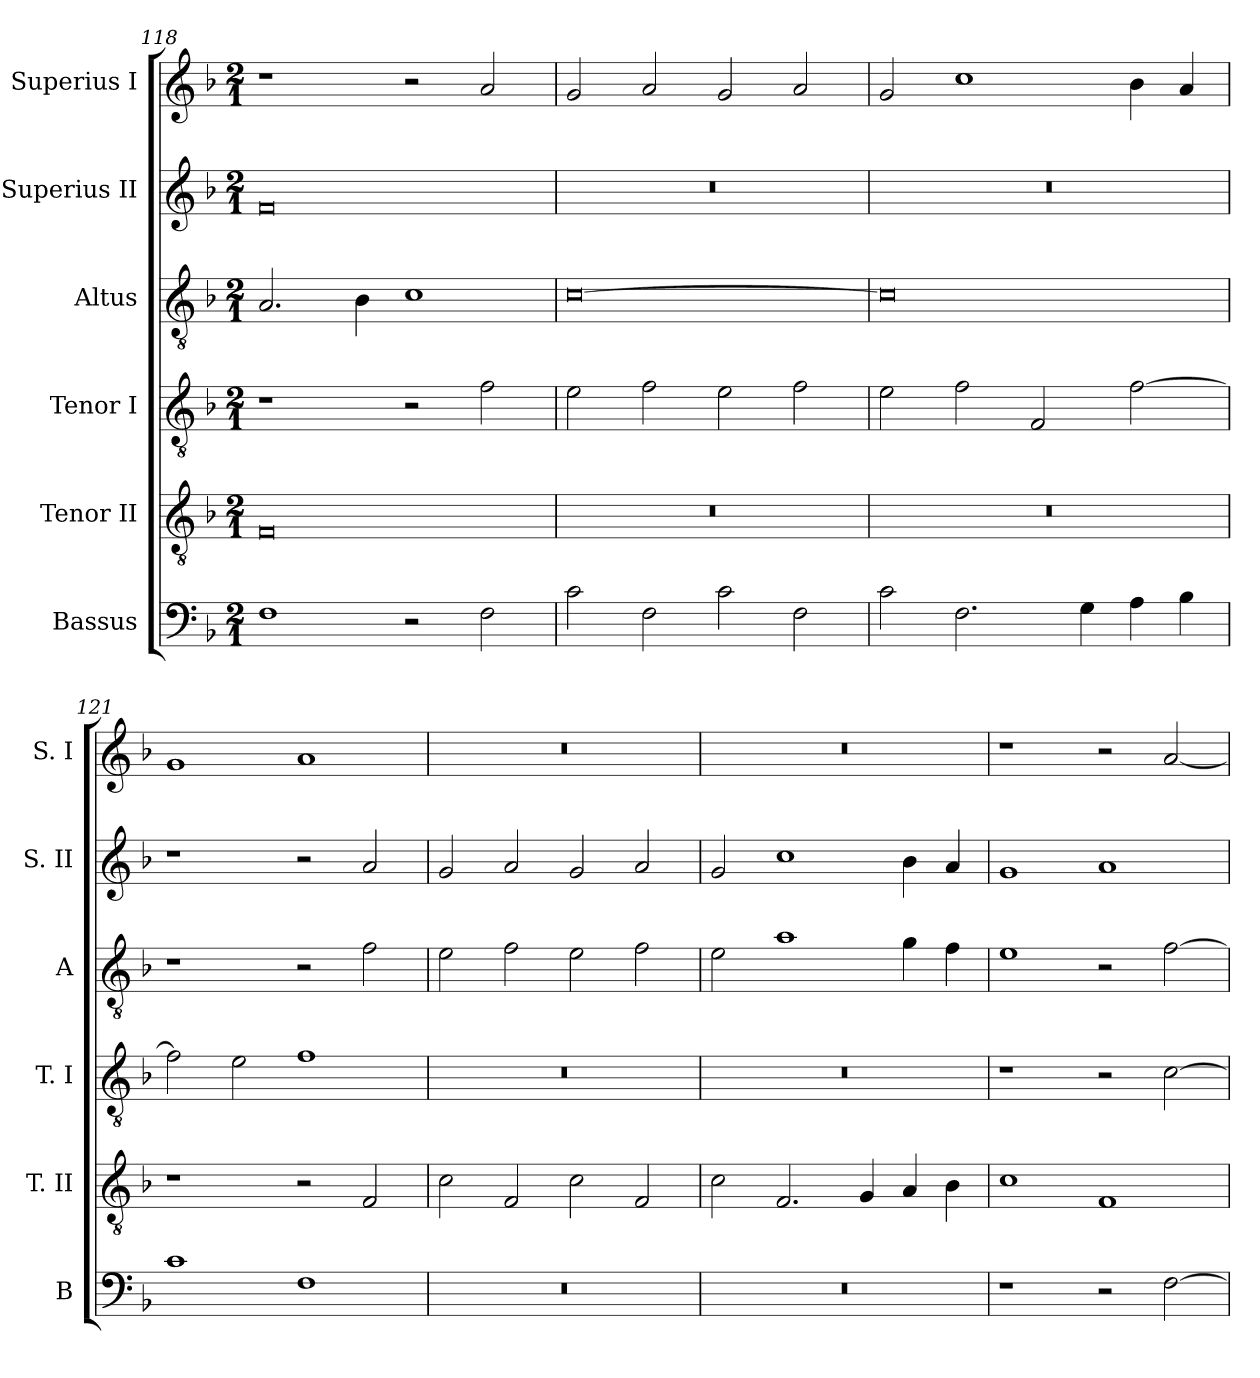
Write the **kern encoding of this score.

**kern	**kern	**kern	**kern	**kern	**kern
*part6	*part5	*part4	*part3	*part2	*part1
*staff6	*staff5	*staff4	*staff3	*staff2	*staff1
*I"Bassus	*I"Tenor II	*I"Tenor I	*I"Altus	*I"Superius II	*I"Superius I
*I'B	*I'T. II	*I'T. I	*I'A	*I'S. II	*I'S. I
*clefF4	*clefGv2	*clefGv2	*clefGv2	*clefG2	*clefG2
*k[b-]	*k[b-]	*k[b-]	*k[b-]	*k[b-]	*k[b-]
*F:	*F:	*F:	*F:	*F:	*F:
*M2/1	*M2/1	*M2/1	*M2/1	*M2/1	*M2/1
=118	=118	=118	=118	=118	=118
1F	0F	1r	2.A	0f	1r
.	.	.	4B-	.	.
2r	.	2r	1c	.	2r
2F	.	2f	.	.	2a
=119	=119	=119	=119	=119	=119
2c	0r	2e	[0c	0r	2g
2F	.	2f	.	.	2a
2c	.	2e	.	.	2g
2F	.	2f	.	.	2a
=120	=120	=120	=120	=120	=120
2c	0r	2e	0c]	0r	2g
2.F	.	2f	.	.	1cc
.	.	2F	.	.	.
4G	.	.	.	.	.
4A	.	[2f	.	.	4b-
4B-	.	.	.	.	4a
=121	=121	=121	=121	=121	=121
1c	1r	2f]	1r	1r	1g
.	.	2e	.	.	.
1F	2r	1f	2r	2r	1a
.	2F	.	2f	2a	.
=122	=122	=122	=122	=122	=122
0r	2c	0r	2e	2g	0r
.	2F	.	2f	2a	.
.	2c	.	2e	2g	.
.	2F	.	2f	2a	.
=123	=123	=123	=123	=123	=123
0r	2c	0r	2e	2g	0r
.	2.F	.	1a	1cc	.
.	4G	.	.	.	.
.	4A	.	4g	4b-	.
.	4B-	.	4f	4a	.
=124	=124	=124	=124	=124	=124
1r	1c	1r	1e	1g	1r
2r	1F	2r	2r	1a	2r
[2F	.	[2c	[2f	.	[2a
=	=	=	=	=	=
*-	*-	*-	*-	*-	*-
